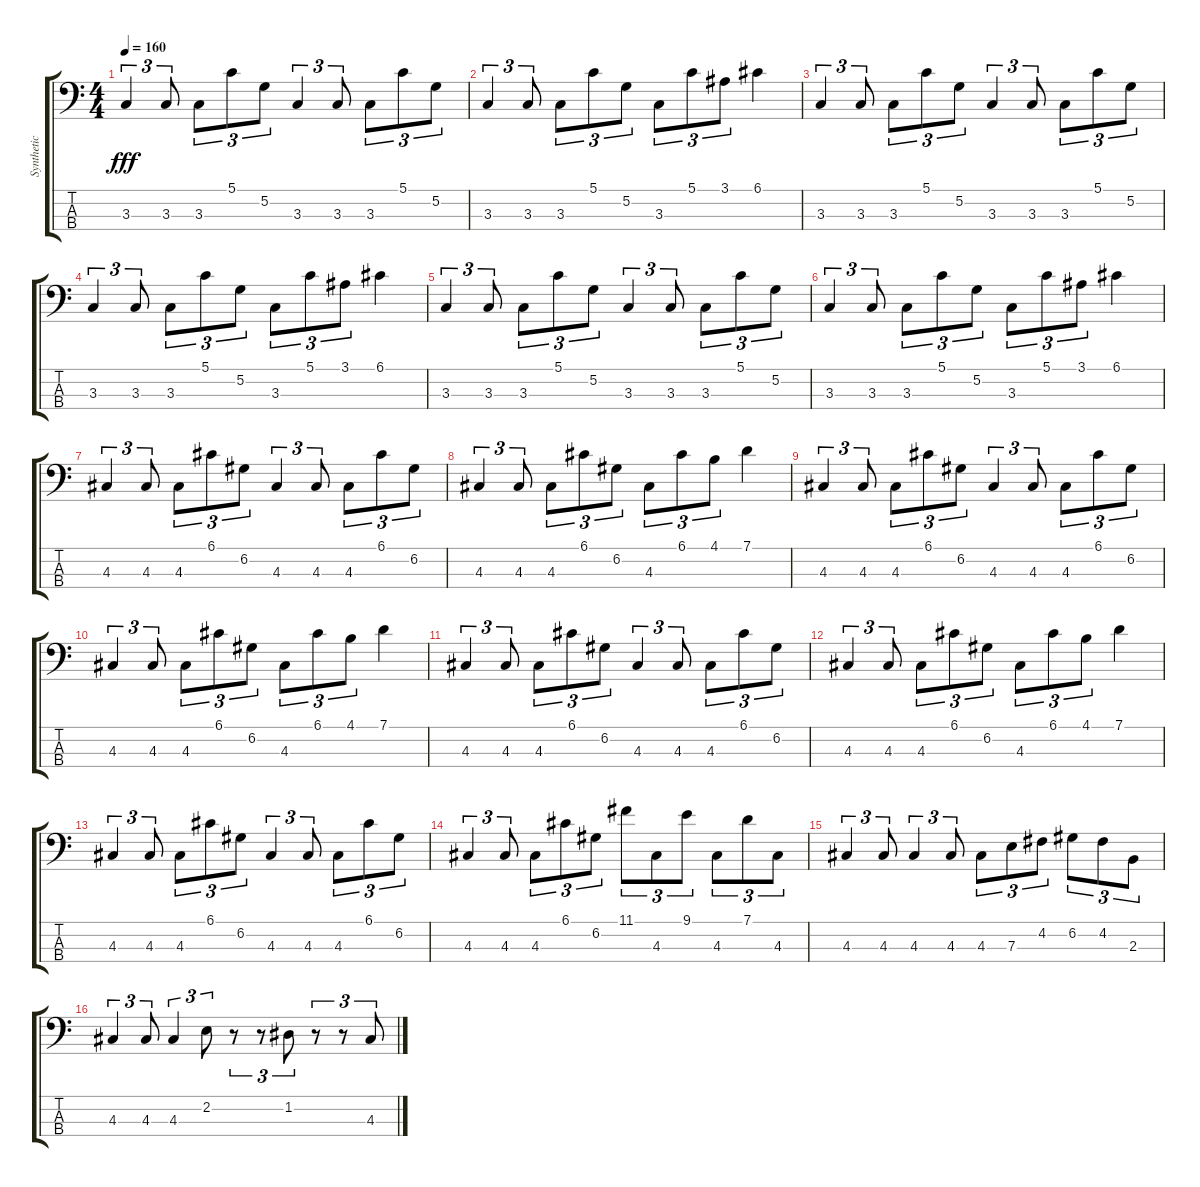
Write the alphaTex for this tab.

\track ("Synthetic Bass" "Synthetic ") {instrument synthbass2}
\staff {score tabs}
\tuning (G2 D2 A1 E1) {hide}
\ts (4 4)
\tempo 160
\clef f4
\ks c
3.3.4{tu (3 2) dy fff} 3.3.8{tu (3 2)} 3.3.8{tu (3 2)} 5.1.8{tu (3 2)} 5.2.8{tu (3 2)} 3.3.4{tu (3 2)} 3.3.8{tu (3 2)} 3.3.8{tu (3 2)} 5.1.8{tu (3 2)} 5.2.8{tu (3 2)} |
3.3.4{tu (3 2)} 3.3.8{tu (3 2)} 3.3.8{tu (3 2)} 5.1.8{tu (3 2)} 5.2.8{tu (3 2)} 3.3.8{tu (3 2)} 5.1.8{tu (3 2)} 3.1.8{tu (3 2)} 6.1.4 |
3.3.4{tu (3 2)} 3.3.8{tu (3 2)} 3.3.8{tu (3 2)} 5.1.8{tu (3 2)} 5.2.8{tu (3 2)} 3.3.4{tu (3 2)} 3.3.8{tu (3 2)} 3.3.8{tu (3 2)} 5.1.8{tu (3 2)} 5.2.8{tu (3 2)} |
3.3.4{tu (3 2)} 3.3.8{tu (3 2)} 3.3.8{tu (3 2)} 5.1.8{tu (3 2)} 5.2.8{tu (3 2)} 3.3.8{tu (3 2)} 5.1.8{tu (3 2)} 3.1.8{tu (3 2)} 6.1.4 |
3.3.4{tu (3 2)} 3.3.8{tu (3 2)} 3.3.8{tu (3 2)} 5.1.8{tu (3 2)} 5.2.8{tu (3 2)} 3.3.4{tu (3 2)} 3.3.8{tu (3 2)} 3.3.8{tu (3 2)} 5.1.8{tu (3 2)} 5.2.8{tu (3 2)} |
3.3.4{tu (3 2)} 3.3.8{tu (3 2)} 3.3.8{tu (3 2)} 5.1.8{tu (3 2)} 5.2.8{tu (3 2)} 3.3.8{tu (3 2)} 5.1.8{tu (3 2)} 3.1.8{tu (3 2)} 6.1.4 |
4.3.4{tu (3 2)} 4.3.8{tu (3 2)} 4.3.8{tu (3 2)} 6.1.8{tu (3 2)} 6.2.8{tu (3 2)} 4.3.4{tu (3 2)} 4.3.8{tu (3 2)} 4.3.8{tu (3 2)} 6.1.8{tu (3 2)} 6.2.8{tu (3 2)} |
4.3.4{tu (3 2)} 4.3.8{tu (3 2)} 4.3.8{tu (3 2)} 6.1.8{tu (3 2)} 6.2.8{tu (3 2)} 4.3.8{tu (3 2)} 6.1.8{tu (3 2)} 4.1.8{tu (3 2)} 7.1.4 |
4.3.4{tu (3 2)} 4.3.8{tu (3 2)} 4.3.8{tu (3 2)} 6.1.8{tu (3 2)} 6.2.8{tu (3 2)} 4.3.4{tu (3 2)} 4.3.8{tu (3 2)} 4.3.8{tu (3 2)} 6.1.8{tu (3 2)} 6.2.8{tu (3 2)} |
4.3.4{tu (3 2)} 4.3.8{tu (3 2)} 4.3.8{tu (3 2)} 6.1.8{tu (3 2)} 6.2.8{tu (3 2)} 4.3.8{tu (3 2)} 6.1.8{tu (3 2)} 4.1.8{tu (3 2)} 7.1.4 |
4.3.4{tu (3 2)} 4.3.8{tu (3 2)} 4.3.8{tu (3 2)} 6.1.8{tu (3 2)} 6.2.8{tu (3 2)} 4.3.4{tu (3 2)} 4.3.8{tu (3 2)} 4.3.8{tu (3 2)} 6.1.8{tu (3 2)} 6.2.8{tu (3 2)} |
4.3.4{tu (3 2)} 4.3.8{tu (3 2)} 4.3.8{tu (3 2)} 6.1.8{tu (3 2)} 6.2.8{tu (3 2)} 4.3.8{tu (3 2)} 6.1.8{tu (3 2)} 4.1.8{tu (3 2)} 7.1.4 |
4.3.4{tu (3 2)} 4.3.8{tu (3 2)} 4.3.8{tu (3 2)} 6.1.8{tu (3 2)} 6.2.8{tu (3 2)} 4.3.4{tu (3 2)} 4.3.8{tu (3 2)} 4.3.8{tu (3 2)} 6.1.8{tu (3 2)} 6.2.8{tu (3 2)} |
4.3.4{tu (3 2)} 4.3.8{tu (3 2)} 4.3.8{tu (3 2)} 6.1.8{tu (3 2)} 6.2.8{tu (3 2)} 11.1.8{tu (3 2)} 4.3.8{tu (3 2)} 9.1.8{tu (3 2)} 4.3.8{tu (3 2)} 7.1.8{tu (3 2)} 4.3.8{tu (3 2)} |
4.3.4{tu (3 2)} 4.3.8{tu (3 2)} 4.3.4{tu (3 2)} 4.3.8{tu (3 2)} 4.3.8{tu (3 2)} 7.3.8{tu (3 2)} 4.2.8{tu (3 2)} 6.2.8{tu (3 2)} 4.2.8{tu (3 2)} 2.3.8{tu (3 2)} |
4.3.4{tu (3 2)} 4.3.8{tu (3 2)} 4.3.4{tu (3 2)} 2.2.8{tu (3 2)} r.8{tu (3 2)} r.8{tu (3 2)} 1.2.8{tu (3 2)} r.8{tu (3 2)} r.8{tu (3 2)} 4.3.8{tu (3 2)}
